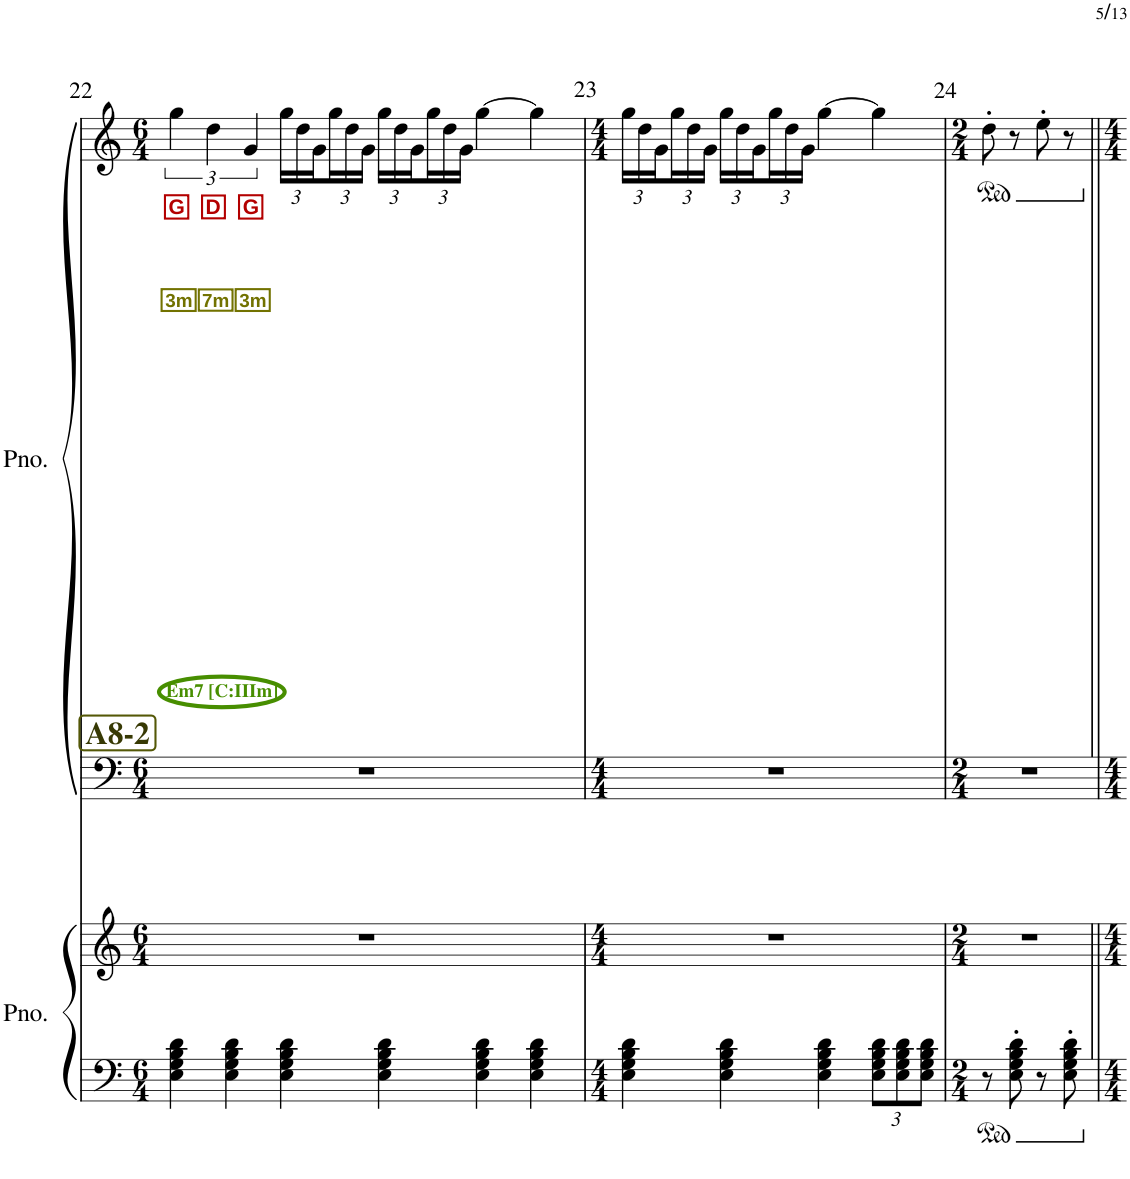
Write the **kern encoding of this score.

**kern	**kern	**kern	**kern	**text	**text	**text
*part2	*part2	*part1	*part1	*part1	*part1	*part1
*staff4	*staff3	*staff2	*staff1	*staff1	*staff1	*staff1
*I"ピアノ	*	*I"ピアノ	*	*	*	*
!!LO:PB:g=z
*clefF4	*clefG2	*clefF4	*clefG2	*	*	*
*k[]	*k[]	*k[]	*k[]	*	*	*
*M6/4	*M6/4	*M6/4	*M6/4	*	*	*
!!LO:REH:place=s1:b:B:cj:color=#373904:fs=15:t=A8-2
=22	=22	=22	=22	=22	=22	=22
!	!	!	!LO:TX:b:B:color=#478E00:t=Em7 [C&colon;IIIm]	!	!	!
!	!	!	!	!	!LO:LY:b:color=#B30000	!LO:LY:b:color=#727200
4E\ 4G\ 4B\ 4d\	1.r	1.r	6gg\	.	G	3m
!	!	!	!	!	!LO:LY:b:color=#B30000	!LO:LY:b:color=#727200
.	.	.	6dd\	.	D	7m
4E\ 4G\ 4B\ 4d\	.	.	.	.	.	.
!	!	!	!	!	!LO:LY:b:color=#B30000	!LO:LY:b:color=#727200
.	.	.	6g/	.	G	3m
*	*	*	*Xbrackettup	*	*	*
4E\ 4G\ 4B\ 4d\	.	.	24gg\LL	.	.	.
.	.	.	24dd\	.	.	.
.	.	.	24g\	.	.	.
.	.	.	24gg\	.	.	.
.	.	.	24dd\	.	.	.
.	.	.	24g\JJ	.	.	.
4E\ 4G\ 4B\ 4d\	.	.	24gg\LL	.	.	.
.	.	.	24dd\	.	.	.
.	.	.	24g\	.	.	.
.	.	.	24gg\	.	.	.
.	.	.	24dd\	.	.	.
.	.	.	24g\JJ	.	.	.
4E\ 4G\ 4B\ 4d\	.	.	[4gg\	.	.	.
4E\ 4G\ 4B\ 4d\	.	.	4gg\]	.	.	.
=23	=23	=23	=23	=23	=23	=23
*M4/4	*M4/4	*M4/4	*M4/4	*	*	*
4E\ 4G\ 4B\ 4d\	1r	1r	24gg\LL	.	.	.
.	.	.	24dd\	.	.	.
.	.	.	24g\	.	.	.
.	.	.	24gg\	.	.	.
.	.	.	24dd\	.	.	.
.	.	.	24g\JJ	.	.	.
4E\ 4G\ 4B\ 4d\	.	.	24gg\LL	.	.	.
.	.	.	24dd\	.	.	.
.	.	.	24g\	.	.	.
.	.	.	24gg\	.	.	.
.	.	.	24dd\	.	.	.
.	.	.	24g\JJ	.	.	.
4E\ 4G\ 4B\ 4d\	.	.	[4gg\	.	.	.
*Xbrackettup	*	*	*	*	*	*
12E\ 12G\ 12B\ 12d\L	.	.	4gg\]	.	.	.
12E\ 12G\ 12B\ 12d\	.	.	.	.	.	.
12E\ 12G\ 12B\ 12d\J	.	.	.	.	.	.
=24	=24	=24	=24	=24	=24	=24
*M2/4	*M2/4	*M2/4	*M2/4	*	*	*
*	*	*	*ped	*	*	*
8r	2r	2r	8dd'\	.	.	.
8E\' 8G\' 8B\' 8d\'	.	.	8r	.	.	.
8r	.	.	8ee'\	.	.	.
8E\' 8G\' 8B\' 8d\'	.	.	8r	.	.	.
*	*	*	*Xped	*	*	*
=||	=||	=||	=||	=||	=||	=||
*-	*-	*-	*-	*-	*-	*-
